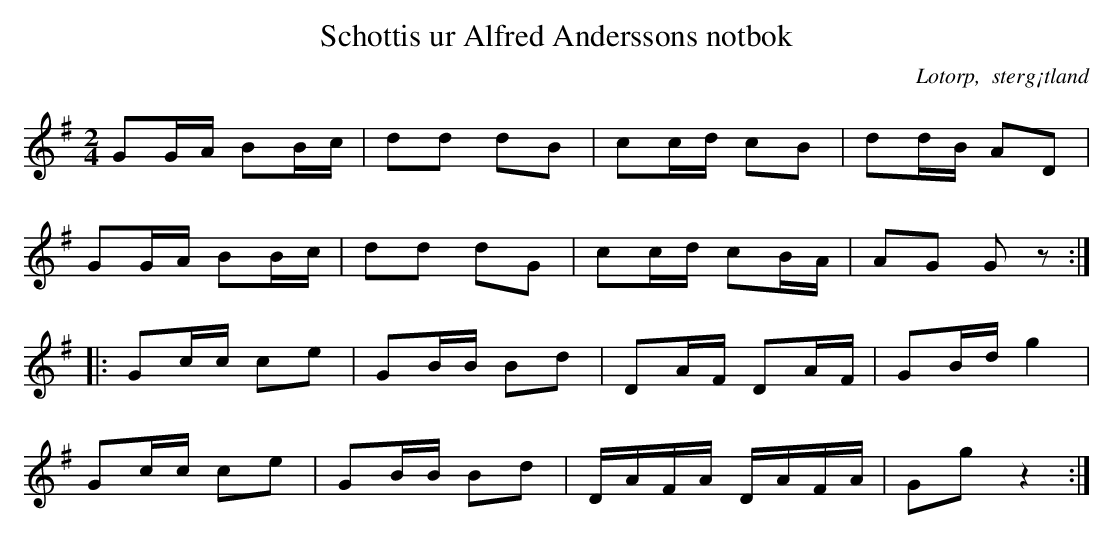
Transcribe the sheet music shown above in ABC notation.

X:1
T:Schottis ur Alfred Anderssons notbok
O:Lotorp,  sterg¡tland
L:1/16
M:2/4
K:G
G2GA B2Bc | d2d2 d2B2 | c2cd c2B2 | d2dB A2D2 |
G2GA B2Bc | d2d2 d2G2 | c2cd c2BA | A2G2 G2z2 ::
G2cc c2e2 | G2BB B2d2 | D2AF D2AF | G2Bd g4 |
G2cc c2e2 | G2BB B2d2 | DAFA DAFA | G2g2 z4 :|
